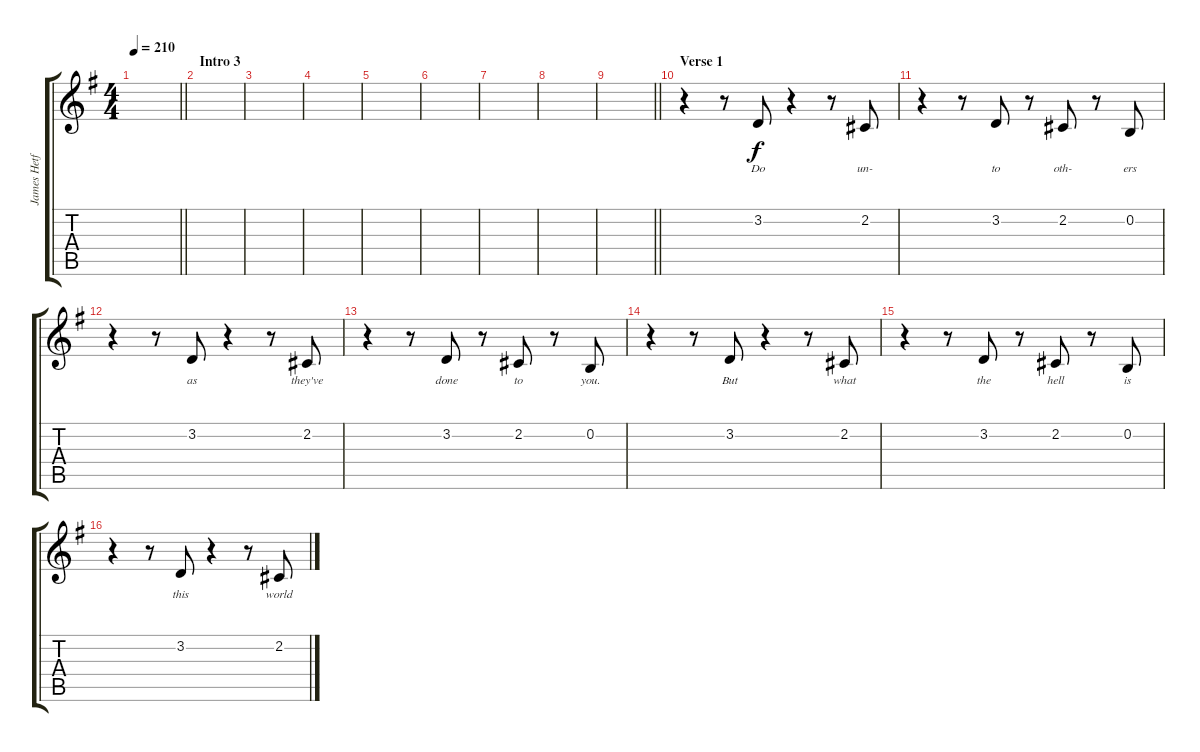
\track ("James Hetfield Vocals" "James Hetf") {instrument lead2sawtooth}
\staff {score tabs}
\tuning (E4 B3 G3 D3 A2 E2) {hide}
\ts (4 4)
\tempo 210
\clef g2
\barLineRight lightlight
\ks g
|
\section ("" "Intro 3")
|
|
|
|
|
|
|
\barLineRight lightlight
|
\section ("" "Verse 1")
r.4 r.8 3.2.8{lyrics (0 "Do") lyrics (1 "") lyrics (2 "") lyrics (3 "") lyrics (4 "")} r.4 r.8 2.2.8{lyrics (0 "un-") lyrics (1 "") lyrics (2 "") lyrics (3 "") lyrics (4 "")} |
r.4 r.8 3.2.8{lyrics (0 "to") lyrics (1 "") lyrics (2 "") lyrics (3 "") lyrics (4 "")} r.8 2.2.8{lyrics (0 "oth-") lyrics (1 "") lyrics (2 "") lyrics (3 "") lyrics (4 "")} r.8 0.2.8{lyrics (0 "ers") lyrics (1 "") lyrics (2 "") lyrics (3 "") lyrics (4 "")} |
r.4 r.8 3.2.8{lyrics (0 "as") lyrics (1 "") lyrics (2 "") lyrics (3 "") lyrics (4 "")} r.4 r.8 2.2.8{lyrics (0 "they've") lyrics (1 "") lyrics (2 "") lyrics (3 "") lyrics (4 "")} |
r.4 r.8 3.2.8{lyrics (0 "done") lyrics (1 "") lyrics (2 "") lyrics (3 "") lyrics (4 "")} r.8 2.2.8{lyrics (0 "to") lyrics (1 "") lyrics (2 "") lyrics (3 "") lyrics (4 "")} r.8 0.2.8{lyrics (0 "you.") lyrics (1 "") lyrics (2 "") lyrics (3 "") lyrics (4 "")} |
r.4 r.8 3.2.8{lyrics (0 "But") lyrics (1 "") lyrics (2 "") lyrics (3 "") lyrics (4 "")} r.4 r.8 2.2.8{lyrics (0 "what") lyrics (1 "") lyrics (2 "") lyrics (3 "") lyrics (4 "")} |
r.4 r.8 3.2.8{lyrics (0 "the") lyrics (1 "") lyrics (2 "") lyrics (3 "") lyrics (4 "")} r.8 2.2.8{lyrics (0 "hell") lyrics (1 "") lyrics (2 "") lyrics (3 "") lyrics (4 "")} r.8 0.2.8{lyrics (0 "is") lyrics (1 "") lyrics (2 "") lyrics (3 "") lyrics (4 "")} |
r.4 r.8 3.2.8{lyrics (0 "this") lyrics (1 "") lyrics (2 "") lyrics (3 "") lyrics (4 "")} r.4 r.8 2.2.8{lyrics (0 "world") lyrics (1 "") lyrics (2 "") lyrics (3 "") lyrics (4 "")}
